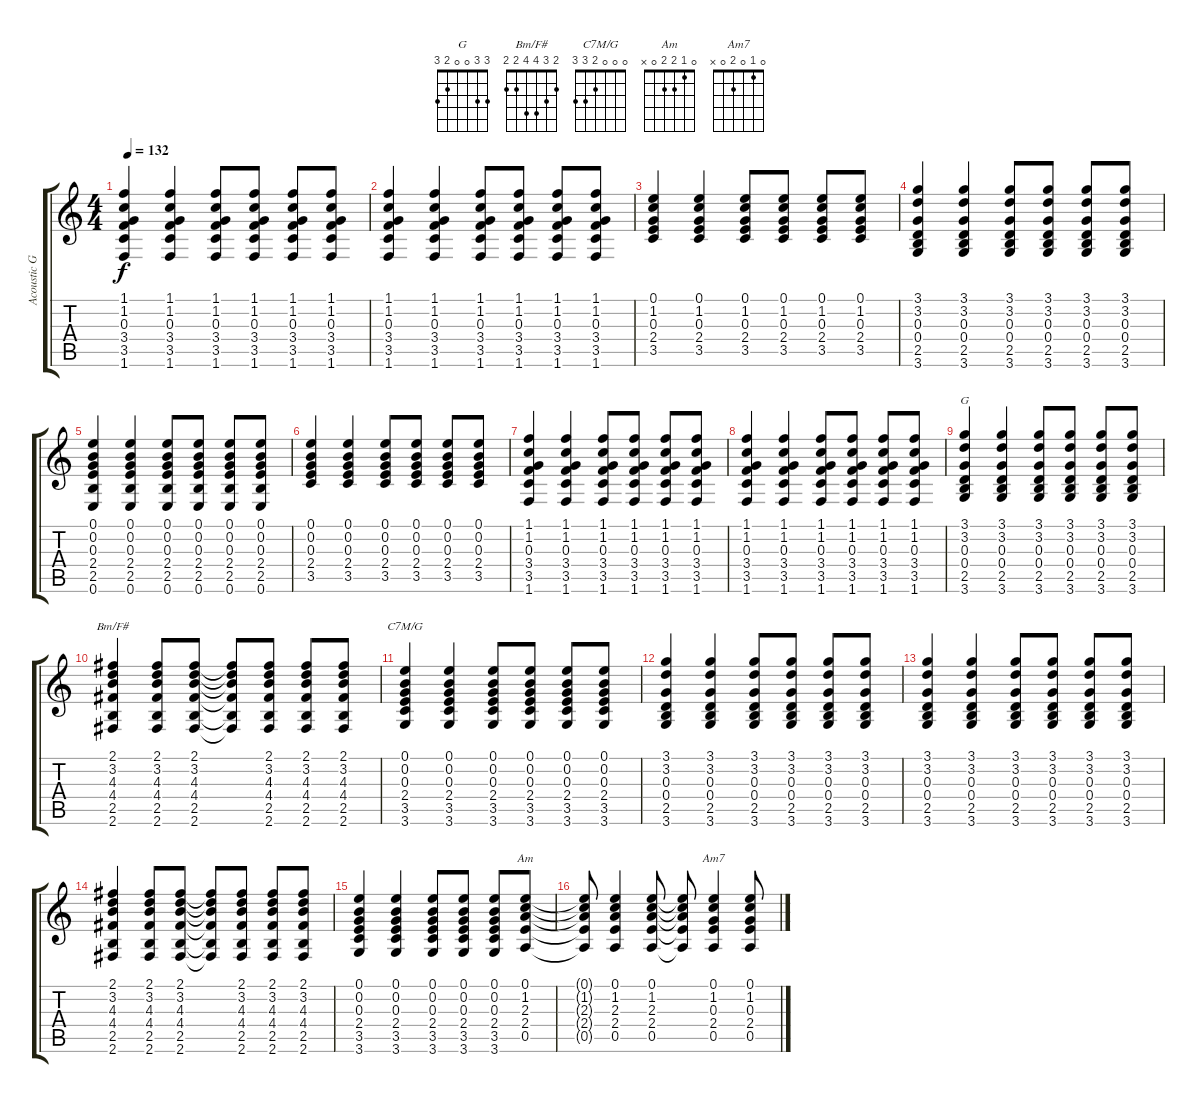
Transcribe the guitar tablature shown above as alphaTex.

\track ("Acoustic Guitar" "Acoustic G") {instrument acousticguitarsteel}
\staff {score tabs}
\tuning (E4 B3 G3 D3 A2 E2) {hide}
\chord ("G" 3 3 0 0 2 3)
\chord ("Bm/F#" 2 3 4 4 2 2)
\chord ("C7M/G" 0 0 0 2 3 3)
\chord ("Am" 0 1 2 2 0 x)
\chord ("Am7" 0 1 0 2 0 x)
\ts (4 4)
\tempo 132
\clef g2
\ks c
(1.1 1.2 0.3 3.4 3.5 1.6).4{dy f} (1.1 1.2 0.3 3.4 3.5 1.6).4 (1.1 1.2 0.3 3.4 3.5 1.6).8 (1.1 1.2 0.3 3.4 3.5 1.6).8 (1.1 1.2 0.3 3.4 3.5 1.6).8 (1.1 1.2 0.3 3.4 3.5 1.6).8 |
(1.1 1.2 0.3 3.4 3.5 1.6).4 (1.1 1.2 0.3 3.4 3.5 1.6).4 (1.1 1.2 0.3 3.4 3.5 1.6).8 (1.1 1.2 0.3 3.4 3.5 1.6).8 (1.1 1.2 0.3 3.4 3.5 1.6).8 (1.1 1.2 0.3 3.4 3.5 1.6).8 |
(0.1 1.2 0.3 2.4 3.5).4 (0.1 1.2 0.3 2.4 3.5).4 (0.1 1.2 0.3 2.4 3.5).8 (0.1 1.2 0.3 2.4 3.5).8 (0.1 1.2 0.3 2.4 3.5).8 (0.1 1.2 0.3 2.4 3.5).8 |
(3.1 3.2 0.3 0.4 2.5 3.6).4 (3.1 3.2 0.3 0.4 2.5 3.6).4 (3.1 3.2 0.3 0.4 2.5 3.6).8 (3.1 3.2 0.3 0.4 2.5 3.6).8 (3.1 3.2 0.3 0.4 2.5 3.6).8 (3.1 3.2 0.3 0.4 2.5 3.6).8 |
(0.1 0.2 0.3 2.4 2.5 0.6).4 (0.1 0.2 0.3 2.4 2.5 0.6).4 (0.1 0.2 0.3 2.4 2.5 0.6).8 (0.1 0.2 0.3 2.4 2.5 0.6).8 (0.1 0.2 0.3 2.4 2.5 0.6).8 (0.1 0.2 0.3 2.4 2.5 0.6).8 |
(0.1 0.2 0.3 2.4 3.5).4 (0.1 0.2 0.3 2.4 3.5).4 (0.1 0.2 0.3 2.4 3.5).8 (0.1 0.2 0.3 2.4 3.5).8 (0.1 0.2 0.3 2.4 3.5).8 (0.1 0.2 0.3 2.4 3.5).8 |
(1.1 1.2 0.3 3.4 3.5 1.6).4 (1.1 1.2 0.3 3.4 3.5 1.6).4 (1.1 1.2 0.3 3.4 3.5 1.6).8 (1.1 1.2 0.3 3.4 3.5 1.6).8 (1.1 1.2 0.3 3.4 3.5 1.6).8 (1.1 1.2 0.3 3.4 3.5 1.6).8 |
(1.1 1.2 0.3 3.4 3.5 1.6).4 (1.1 1.2 0.3 3.4 3.5 1.6).4 (1.1 1.2 0.3 3.4 3.5 1.6).8 (1.1 1.2 0.3 3.4 3.5 1.6).8 (1.1 1.2 0.3 3.4 3.5 1.6).8 (1.1 1.2 0.3 3.4 3.5 1.6).8 |
(3.1 3.2 0.3 0.4 2.5 3.6).4{ch "G"} (3.1 3.2 0.3 0.4 2.5 3.6).4 (3.1 3.2 0.3 0.4 2.5 3.6).8 (3.1 3.2 0.3 0.4 2.5 3.6).8 (3.1 3.2 0.3 0.4 2.5 3.6).8 (3.1 3.2 0.3 0.4 2.5 3.6).8 |
(2.1 3.2 4.3 4.4 2.5 2.6).4{ch "Bm/F#"} (2.1 3.2 4.3 4.4 2.5 2.6).8 (2.1 3.2 4.3 4.4 2.5 2.6).8 (2.1{t} 3.2{t} 4.3{t} 4.4{t} 2.5{t} 2.6{t}).8 (2.1 3.2 4.3 4.4 2.5 2.6).8 (2.1 3.2 4.3 4.4 2.5 2.6).8 (2.1 3.2 4.3 4.4 2.5 2.6).8 |
(0.1 0.2 0.3 2.4 3.5 3.6).4{ch "C7M/G"} (0.1 0.2 0.3 2.4 3.5 3.6).4 (0.1 0.2 0.3 2.4 3.5 3.6).8 (0.1 0.2 0.3 2.4 3.5 3.6).8 (0.1 0.2 0.3 2.4 3.5 3.6).8 (0.1 0.2 0.3 2.4 3.5 3.6).8 |
(3.1 3.2 0.3 0.4 2.5 3.6).4 (3.1 3.2 0.3 0.4 2.5 3.6).4 (3.1 3.2 0.3 0.4 2.5 3.6).8 (3.1 3.2 0.3 0.4 2.5 3.6).8 (3.1 3.2 0.3 0.4 2.5 3.6).8 (3.1 3.2 0.3 0.4 2.5 3.6).8 |
(3.1 3.2 0.3 0.4 2.5 3.6).4 (3.1 3.2 0.3 0.4 2.5 3.6).4 (3.1 3.2 0.3 0.4 2.5 3.6).8 (3.1 3.2 0.3 0.4 2.5 3.6).8 (3.1 3.2 0.3 0.4 2.5 3.6).8 (3.1 3.2 0.3 0.4 2.5 3.6).8 |
(2.1 3.2 4.3 4.4 2.5 2.6).4 (2.1 3.2 4.3 4.4 2.5 2.6).8 (2.1 3.2 4.3 4.4 2.5 2.6).8 (2.1{t} 3.2{t} 4.3{t} 4.4{t} 2.5{t} 2.6{t}).8 (2.1 3.2 4.3 4.4 2.5 2.6).8 (2.1 3.2 4.3 4.4 2.5 2.6).8 (2.1 3.2 4.3 4.4 2.5 2.6).8 |
(0.1 0.2 0.3 2.4 3.5 3.6).4 (0.1 0.2 0.3 2.4 3.5 3.6).4 (0.1 0.2 0.3 2.4 3.5 3.6).8 (0.1 0.2 0.3 2.4 3.5 3.6).8 (0.1 0.2 0.3 2.4 3.5 3.6).8 (0.1 1.2 2.3 2.4 0.5).8{ch "Am"} |
(0.1{t} 1.2{t} 2.3{t} 2.4{t} 0.5{t}).8 (0.1 1.2 2.3 2.4 0.5).4 (0.1 1.2 2.3 2.4 0.5).8 (0.1{t} 1.2{t} 2.3{t} 2.4{t} 0.5{t}).8 (0.1 1.2 0.3 2.4 0.5).4{ch "Am7"} (0.1 1.2 0.3 2.4 0.5).8
